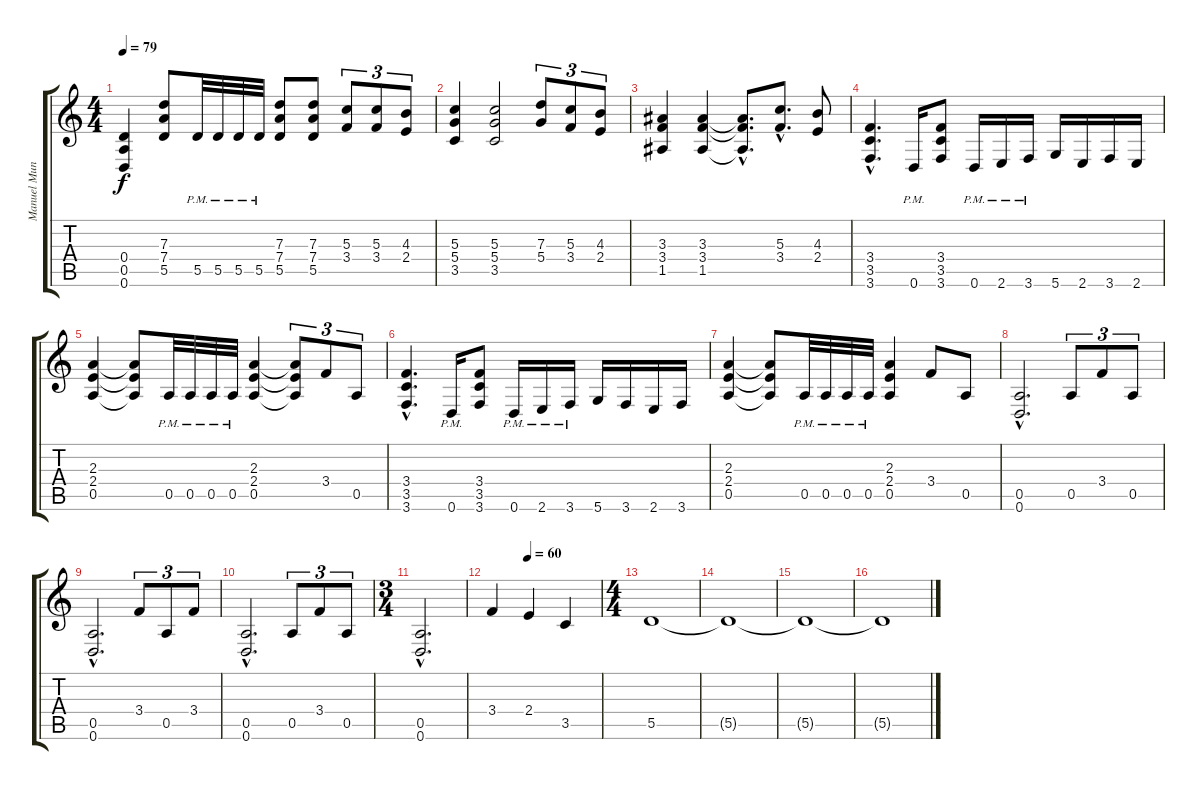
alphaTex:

\track ("Manuel Munoz" "Manuel Mun") {instrument distortionguitar}
\staff {score tabs}
\tuning (E4 B3 G3 D3 A2 D2) {hide}
\ts (4 4)
\tempo 79
\clef g2
\ks c
(0.4 0.5 0.6).4{dy f} (7.3 7.4 5.5).8 5.5{pm}.32 5.5{pm}.32 5.5{pm}.32 5.5{pm}.32 (7.3 7.4 5.5).8 (7.3 7.4 5.5).8 (5.3 3.4).8{tu (3 2)} (5.3 3.4).8{tu (3 2)} (4.3 2.4).8{tu (3 2)} |
(5.3 5.4 3.5).4 (5.3 5.4 3.5).2 (7.3 5.4).8{tu (3 2)} (5.3 3.4).8{tu (3 2)} (4.3 2.4).8{tu (3 2)} |
(3.3 3.4 1.5).4 (3.3 3.4 1.5).4 (3.3{hac t} 3.4{hac t} 1.5{hac t}).8{d} (5.3{hac} 3.4{hac}).8{d} (4.3 2.4).8 |
(3.4{hac} 3.5{hac} 3.6{hac}).4{d} 0.6{pm}.16 (3.4 3.5 3.6).8 0.6{pm}.16 2.6{pm}.16 3.6{pm}.16 5.6.16 2.6.16 3.6.16 2.6.16 |
(2.3 2.4 0.5).4 (2.3{t} 2.4{t} 0.5{t}).8 0.5{pm}.32 0.5{pm}.32 0.5{pm}.32 0.5{pm}.32 (2.3 2.4 0.5).4 (2.3{t} 2.4{t} 0.5{t}).8{tu (3 2)} 3.4.8{tu (3 2)} 0.5.8{tu (3 2)} |
(3.4{hac} 3.5{hac} 3.6{hac}).4{d} 0.6{pm}.16 (3.4 3.5 3.6).8 0.6{pm}.16 2.6{pm}.16 3.6{pm}.16 5.6.16 3.6.16 2.6.16 3.6.16 |
(2.3 2.4 0.5).4 (2.3{t} 2.4{t} 0.5{t}).8 0.5{pm}.32 0.5{pm}.32 0.5{pm}.32 0.5{pm}.32 (2.3 2.4 0.5).4 3.4.8 0.5.8 |
(0.5{hac} 0.6{hac}).2{d} 0.5.8{tu (3 2)} 3.4.8{tu (3 2)} 0.5.8{tu (3 2)} |
(0.5{hac} 0.6{hac}).2{d} 3.4.8{tu (3 2)} 0.5.8{tu (3 2)} 3.4.8{tu (3 2)} |
(0.5{hac} 0.6{hac}).2{d} 0.5.8{tu (3 2)} 3.4.8{tu (3 2)} 0.5.8{tu (3 2)} |
\ts (3 4)
(0.5{hac} 0.6{hac}).2{d} |
\tempo (60 0.3333333333333333)
3.4.4 2.4.4 3.5.4 |
\ts (4 4)
5.5.1 |
5.5{t}.1{volume 0} |
5.5{t}.1 |
5.5{t}.1
